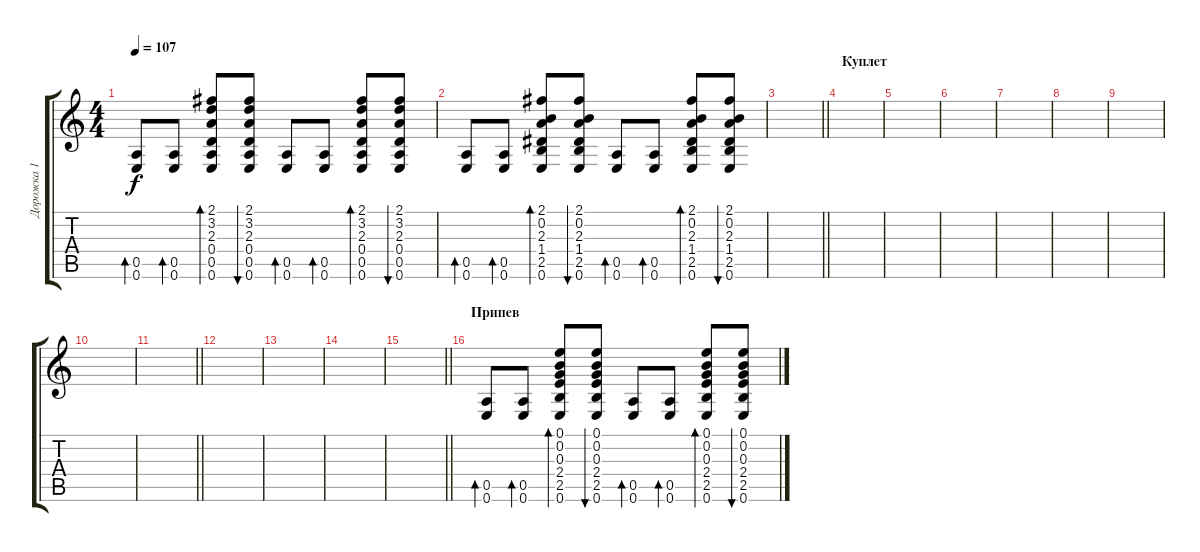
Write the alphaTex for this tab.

\track ("Дорожка 1" "Дорожка 1") {instrument acousticguitarsteel}
\staff {score tabs}
\tuning (E4 B3 G3 D3 A2 E2) {hide}
\ts (4 4)
\tempo 107
\clef g2
\ks c
(0.5 0.6).8{bd 60 dy f} (0.5 0.6).8{bd 60} (2.1 3.2 2.3 0.4 0.5 0.6).8{bd 60} (2.1 3.2 2.3 0.4 0.5 0.6).8{bu 60} (0.5 0.6).8{bd 60} (0.5 0.6).8{bd 60} (2.1 3.2 2.3 0.4 0.5 0.6).8{bd 60} (2.1 3.2 2.3 0.4 0.5 0.6).8{bu 60} |
(0.5 0.6).8{bd 60} (0.5 0.6).8{bd 60} (2.1 0.2 2.3 1.4 2.5 0.6).8{bd 60} (2.1 0.2 2.3 1.4 2.5 0.6).8{bu 120} (0.5 0.6).8{bd 60} (0.5 0.6).8{bd 60} (2.1 0.2 2.3 1.4 2.5 0.6).8{bd 60} (2.1 0.2 2.3 1.4 2.5 0.6).8{bu 120} |
\barLineRight lightlight
|
\section ("" "Куплет")
|
|
|
|
|
|
|
\barLineRight lightlight
|
|
|
|
\barLineRight lightlight
|
\section ("" "Припев")
(0.5 0.6).8{bd 120} (0.5 0.6).8{bd 120} (0.1 0.2 0.3 2.4 2.5 0.6).8{bd 60} (0.1 0.2 0.3 2.4 2.5 0.6).8{bu 60} (0.5 0.6).8{bd 120} (0.5 0.6).8{bd 120} (0.1 0.2 0.3 2.4 2.5 0.6).8{bd 60} (0.1 0.2 0.3 2.4 2.5 0.6).8{bu 60}
